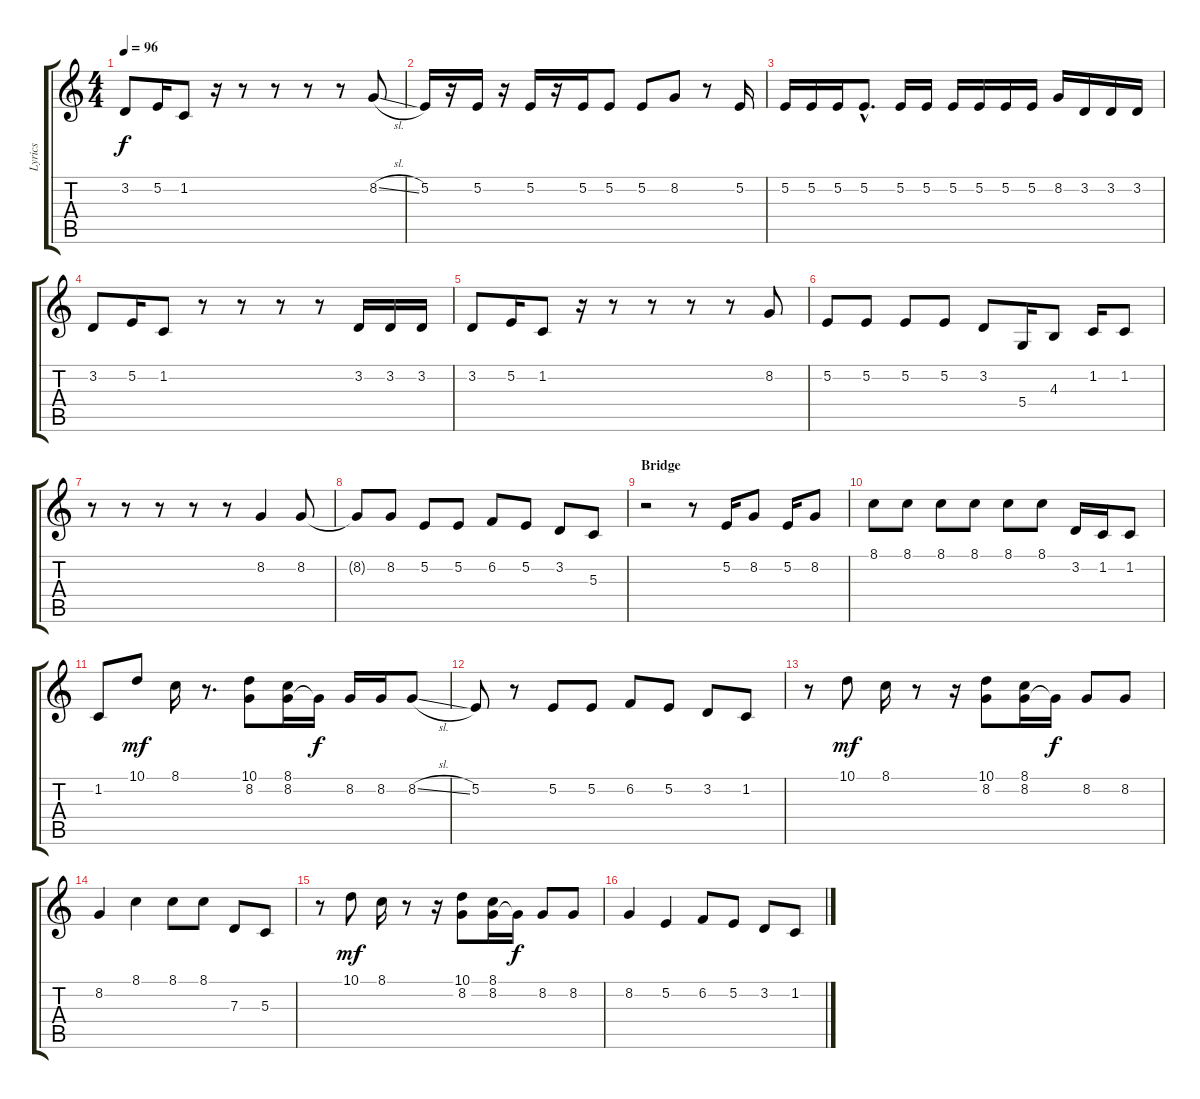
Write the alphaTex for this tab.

\track ("Lyrics" "Lyrics") {instrument lead2sawtooth}
\staff {score tabs}
\tuning (E4 B3 G3 D3 A2 E2) {hide}
\ts (4 4)
\tempo 96
\clef g2
\ks c
3.2.8{dy f} 5.2.16 1.2.8 r.16 r.8 r.8 r.8 r.8 8.2{sl}.8 |
5.2.16 r.16 5.2.16 r.16 5.2.16 r.16 5.2.16 5.2.8 5.2.8 8.2.8 r.8 5.2.16 |
5.2.16 5.2.16 5.2.16 5.2{hac}.8{d} 5.2.16 5.2.16 5.2.16 5.2.16 5.2.16 5.2.16 8.2.16 3.2.16 3.2.16 3.2.16 |
3.2.8 5.2.16 1.2.8 r.8 r.8 r.8 r.8 3.2.16 3.2.16 3.2.16 |
3.2.8 5.2.16 1.2.8 r.16 r.8 r.8 r.8 r.8 8.2.8 |
5.2.8 5.2.8 5.2.8 5.2.8 3.2.8 5.4.16 4.3.8 1.2.16 1.2.8 |
r.8 r.8 r.8 r.8 r.8 8.2.4 8.2.8 |
8.2{t}.8 8.2.8 5.2.8 5.2.8 6.2.8 5.2.8 3.2.8 5.3.8 |
\section ("" "Bridge")
r.2 r.8 5.2.16 8.2.8 5.2.16 8.2.8 |
8.1.8 8.1.8 8.1.8 8.1.8 8.1.8 8.1.8 3.2.16 1.2.16 1.2.8 |
1.2.8 10.1.8{dy mf} 8.1.16 r.8{d} (10.1 8.2).8 (8.1 8.2).16 8.2{t}.16{dy f} 8.2.16 8.2.16 8.2{sl}.8 |
5.2.8 r.8 5.2.8 5.2.8 6.2.8 5.2.8 3.2.8 1.2.8 |
r.8 10.1.8{dy mf} 8.1.16 r.8 r.16 (10.1 8.2).8 (8.1 8.2).16 8.2{t}.16{dy f} 8.2.8 8.2.8 |
8.2.4 8.1.4 8.1.8 8.1.8 7.3.8 5.3.8 |
r.8 10.1.8{dy mf} 8.1.16 r.8 r.16 (10.1 8.2).8 (8.1 8.2).16 8.2{t}.16{dy f} 8.2.8 8.2.8 |
8.2.4 5.2.4 6.2.8 5.2.8 3.2.8 1.2.8
